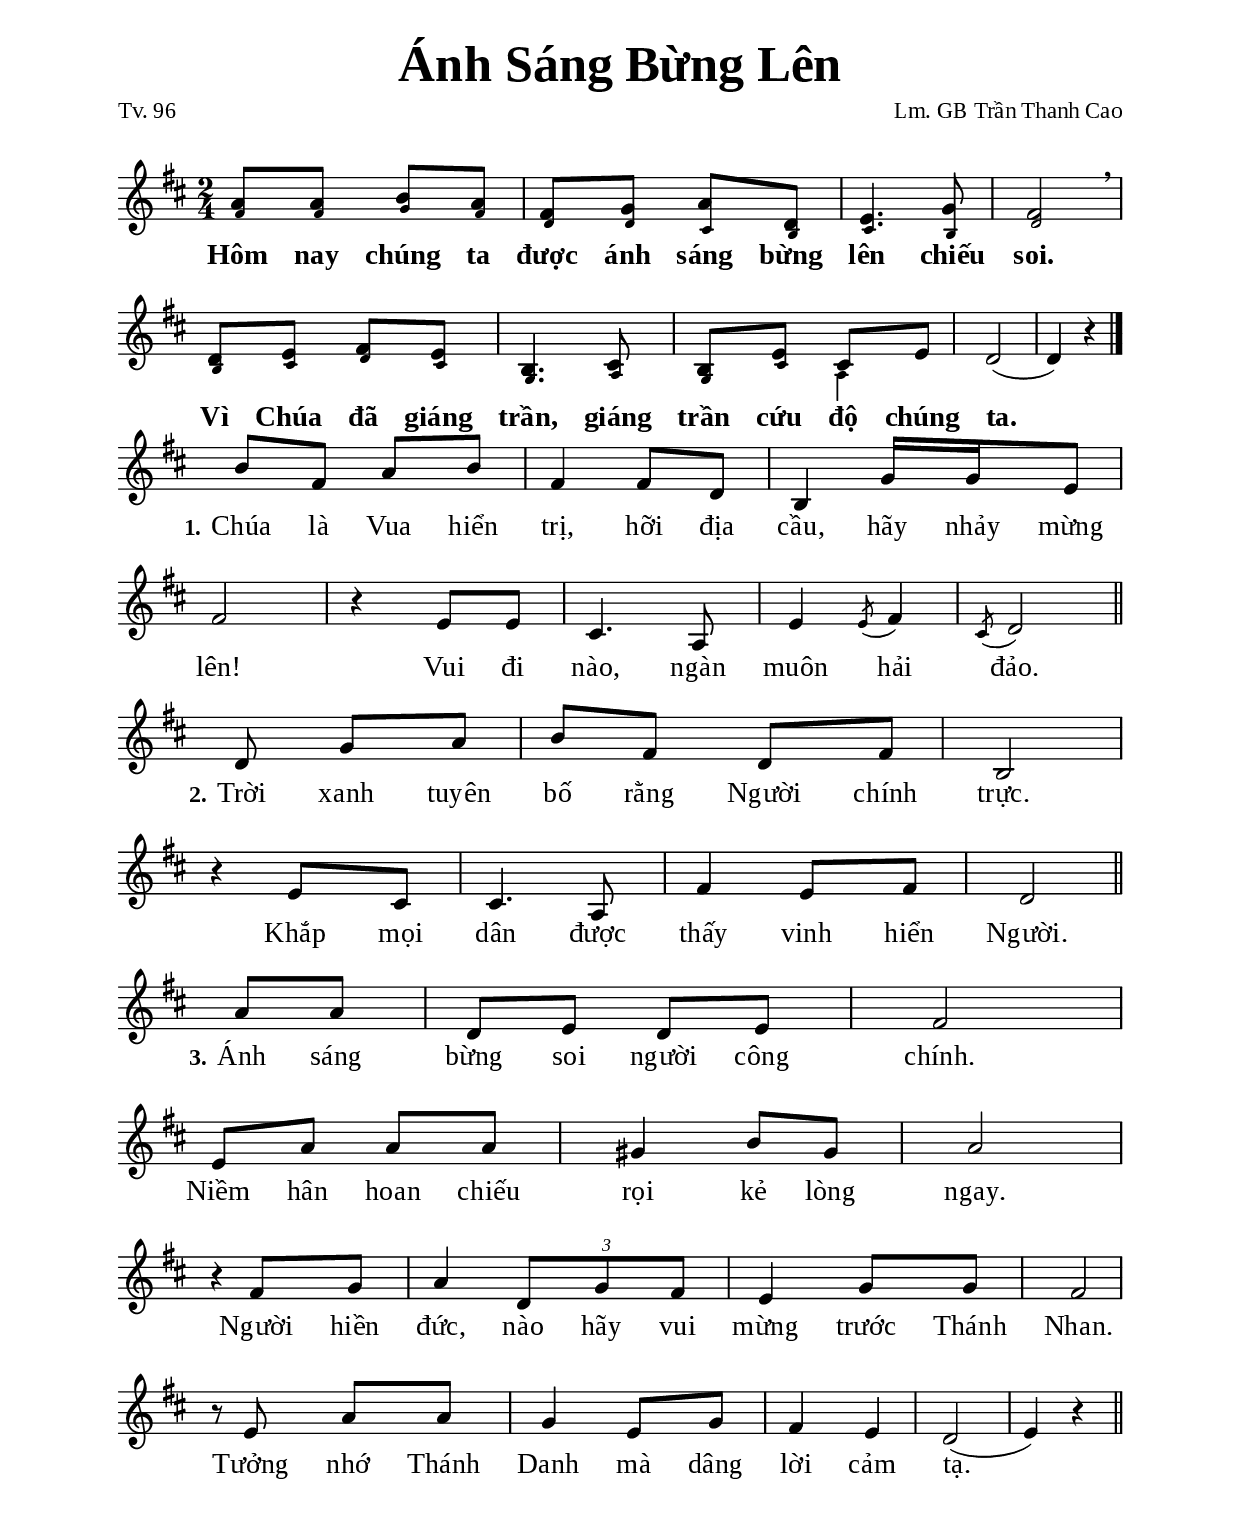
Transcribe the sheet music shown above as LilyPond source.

% Cài đặt chung
\version "2.22.1"
\include "english.ly"

\header {
  title = \markup { \fontsize #3 "Ánh Sáng Bừng Lên" }
  poet = "Tv. 96"
  composer = "Lm. GB Trần Thanh Cao"
  arranger = " "
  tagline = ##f
}

% Nhạc điệp khúc
nhacDiepKhucSop = \relative c'' {
  a8 a b a |
  fs g a d, |
  e4. g8 |
  fs2 \breathe |
  d8 e fs e |
  b4. cs8 |
  b e cs e |
  d2 ( |
  d4) r \bar "|."
}

% Nốt bè phụ
nhacDiepKhucBas = \relative c' {
  fs8 fs 	g fs |
  d d cs b |
  cs4. b8 |
  d2 |
  b8 cs d cs |
  g4. a8 |
  g cs a4 |
  d2 ( |
  d4) r
}

% Nhạc phiên khúc
nhacPhienKhucMot = \relative c'' {
  b8 fs a b |
  fs4 fs8 d |
  b4 g'16 g e8 |
  fs2 |
  r4 e8 e |
  cs4. a8 |
  e'4 \acciaccatura e8 fs4 |
  \acciaccatura cs8 d2 \bar "||"
}

nhacPhienKhucHai = \relative c' {
  \partial 4. d8 g a |
  b fs d fs |
  b,2 |
  r4 e8 cs |
  cs4. a8 |
  fs'4 e8 fs |
  d2 \bar "||"
}

nhacPhienKhucBa = \relative c'' {
  \partial 4 a8 a |
  d,8 e d e |
  fs2 |
  e8 a a a |
  gs4b8 gs |
  a2 |
  r4 fs8 g |
  a4 \tuplet 3/2 { d,8 g fs } |
  e4 g8 g |
  fs2 |
  r8 e a a |
  g4 e8 g |
  fs4 e |
  d2 ( |
  e4) r \bar "||"
}

% Lời điệp khúc
loiDiepKhuc = \lyricmode {
  Hôm nay chúng ta được ánh sáng bừng lên chiếu soi.
  Vì Chúa đã giáng trần, giáng trần cứu độ chúng ta.
}

% Lời phiên khúc
loiPhienKhucMot = \lyricmode {
  \set stanza = #"1."
  Chúa là Vua hiển trị, hỡi địa cầu, hãy nhảy mừng lên!
  Vui đi nào, ngàn muôn hải đảo.
}

loiPhienKhucHai = \lyricmode {
  \set stanza = #"2."
  Trời xanh tuyên bố rằng Người chính trực.
  Khắp mọi dân được thấy vinh hiển Người.
}

loiPhienKhucBa = \lyricmode {
  \set stanza = #"3."
  Ánh sáng bừng soi người công chính.
  Niềm hân hoan chiếu rọi kẻ lòng ngay.
  Người hiền đức, nào hãy vui mừng trước Thánh Nhan.
  Tưởng nhớ Thánh Danh mà dâng lời cảm tạ.
}

% Dàn trang
\paper {
  #(set-paper-size "a4")
  top-margin = 10\mm
  bottom-margin = 10\mm
  left-margin = 20\mm
  right-margin = 20\mm
  indent = #0
  #(define fonts
    (make-pango-font-tree
      "Liberation Serif"
      "Liberation Serif"
      "Liberation Serif"
      (/ 20 20)))
  %page-count = #1
  system-system-spacing = #'((basic-distance . 13))
  score-system-spacing = #'((basic-distance . 13))
}

% Thiết lập tông và nhịp
TongNhip = { \key d \major \time 2/4 }

% Đổi phông nốt cho bè phụ
notBePhu =
#(define-music-function (font-size music) (number? ly:music?)
   (music-map
     (lambda (m)
       (if (music-is-of-type? m 'rhythmic-event)
           (tweak 'font-size font-size m)
           m))
     music))

\score {
  \new ChoirStaff <<
    \new Staff = diepKhuc \with {
        \consists "Merge_rests_engraver"
        %\magnifyStaff #(magstep +1)
        printPartCombineTexts = ##f
      }
      <<
      \new Voice \TongNhip \partCombine 
        \nhacDiepKhucSop
        \notBePhu -3 { \nhacDiepKhucBas }
      \new NullVoice = nhacThamChieu \nhacDiepKhucSop
      \new Lyrics \lyricsto nhacThamChieu \loiDiepKhuc
      >>
  >>
  \layout {
    \override Lyrics.LyricText.font-series = #'bold
    \override Lyrics.LyricText.font-size = #+2
    \override Lyrics.LyricSpace.minimum-distance = #2.5
    \override Score.BarNumber.break-visibility = ##(#f #f #f)
    \override Score.SpacingSpanner.uniform-stretching = ##t
  }
}

\score {
  \new ChoirStaff <<
    \new Staff = phienKhuc \with {
        %\magnifyStaff #(magstep +1)
      }
      <<
      \new Voice = beSop {
        \TongNhip \nhacPhienKhucMot
      }
    >>
    \new Lyrics \lyricsto beSop \loiPhienKhucMot
  >>
  \layout {
    \override Staff.TimeSignature.transparent = ##t
    \override Lyrics.LyricText.font-size = #+2
    \override Lyrics.LyricSpace.minimum-distance = #3.5
    \override Score.BarNumber.break-visibility = ##(#f #f #f)
    \override Score.SpacingSpanner.uniform-stretching = ##t
  }
}

\score {
  \new ChoirStaff <<
    \new Staff = phienKhuc \with {
        %\magnifyStaff #(magstep +1)
      }
      <<
      \new Voice = beSop {
        \TongNhip \nhacPhienKhucHai
      }
    >>
    \new Lyrics \lyricsto beSop \loiPhienKhucHai
  >>
  \layout {
    \override Staff.TimeSignature.transparent = ##t
    \override Lyrics.LyricText.font-size = #+2
    \override Lyrics.LyricSpace.minimum-distance = #5
    \override Score.BarNumber.break-visibility = ##(#f #f #f)
    \override Score.SpacingSpanner.uniform-stretching = ##t
  }
}

\score {
  \new ChoirStaff <<
    \new Staff = phienKhuc \with {
        %\magnifyStaff #(magstep +1)
      }
      <<
      \new Voice = beSop {
        \TongNhip \nhacPhienKhucBa
      }
    >>
    \new Lyrics \lyricsto beSop \loiPhienKhucBa
  >>
  \layout {
    \override Staff.TimeSignature.transparent = ##t
    \override Lyrics.LyricText.font-size = #+2
    \override Lyrics.LyricSpace.minimum-distance = #3.5
    \override Score.BarNumber.break-visibility = ##(#f #f #f)
    \override Score.SpacingSpanner.uniform-stretching = ##t
  }
}